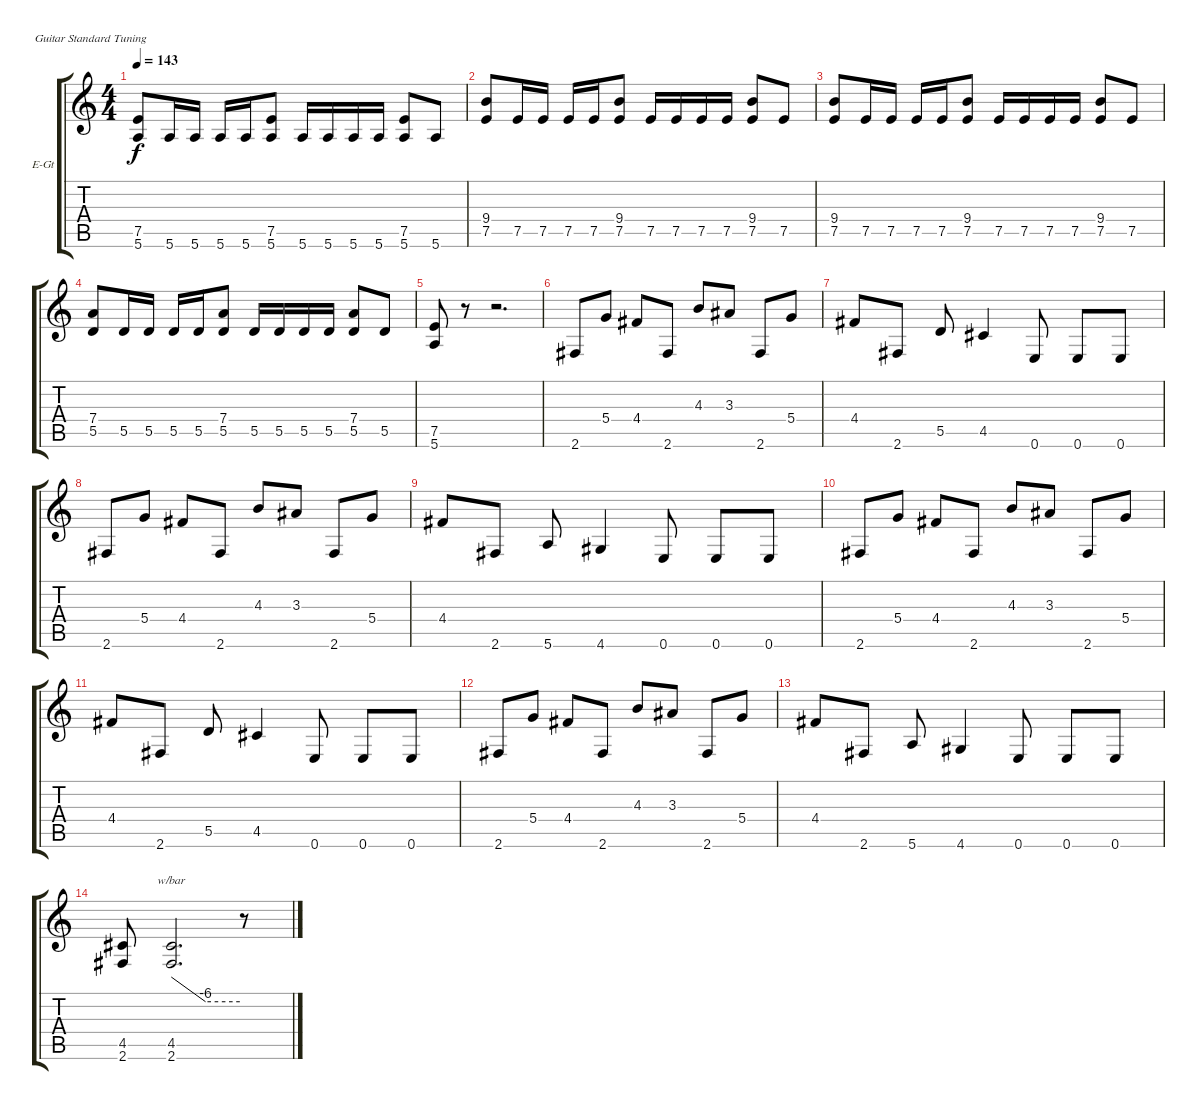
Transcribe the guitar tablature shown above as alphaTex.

\bracketExtendMode groupsimilarinstruments
\firstSystemTrackNameOrientation horizontal
\otherSystemsTrackNameOrientation horizontal
\track ("Guitarra 1" "E-Gt") {instrument overdrivenguitar}
\staff {score tabs}
\tuning (E4 B3 G3 D3 A2 E2)
\ts (4 4)
\tempo 143
\clef g2
\ks c
(7.5 5.6).8{dy f} 5.6.16 5.6.16 5.6.16 5.6.16 (7.5 5.6).8 5.6.16 5.6.16 5.6.16 5.6.16 (7.5 5.6).8 5.6.8 |
(9.4 7.5).8 7.5.16 7.5.16 7.5.16 7.5.16 (9.4 7.5).8 7.5.16 7.5.16 7.5.16 7.5.16 (9.4 7.5).8 7.5.8 |
(9.4 7.5).8 7.5.16 7.5.16 7.5.16 7.5.16 (9.4 7.5).8 7.5.16 7.5.16 7.5.16 7.5.16 (9.4 7.5).8 7.5.8 |
(7.4 5.5).8 5.5.16 5.5.16 5.5.16 5.5.16 (7.4 5.5).8 5.5.16 5.5.16 5.5.16 5.5.16 (7.4 5.5).8 5.5.8 |
(7.5 5.6).8 r.8 r.2{d} |
2.6.8 5.4.8 4.4.8 2.6.8 4.3.8 3.3.8 2.6.8 5.4.8 |
4.4.8 2.6.8 5.5.8 4.5.4 0.6.8 0.6.8 0.6.8 |
2.6.8 5.4.8 4.4.8 2.6.8 4.3.8 3.3.8 2.6.8 5.4.8 |
4.4.8 2.6.8 5.6.8 4.6.4 0.6.8 0.6.8 0.6.8 |
2.6.8 5.4.8 4.4.8 2.6.8 4.3.8 3.3.8 2.6.8 5.4.8 |
4.4.8 2.6.8 5.5.8 4.5.4 0.6.8 0.6.8 0.6.8 |
2.6.8 5.4.8 4.4.8 2.6.8 4.3.8 3.3.8 2.6.8 5.4.8 |
4.4.8 2.6.8 5.6.8 4.6.4 0.6.8 0.6.8 0.6.8 |
(4.5 2.6).8 (4.5 2.6).2{d tbe (custom default 0 0 30 -24 60 -24)} r.8
